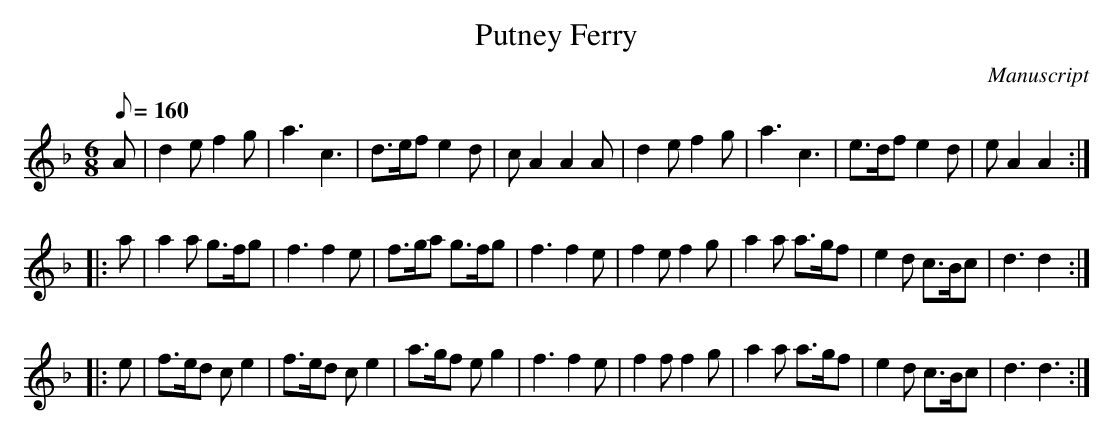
X:1
T: Putney Ferry
M:6/8
L:1/8
Q:160
O:Manuscript
K:F
A|d2 e f2 g|a3 c3|d>ef e2d|c A2 A2 A|d2 e f2 g|a3 c3|e>df e2 d|e A2 A2:|
|: a|a2 a g>fg|f3 f2 e|f>ga g>fg|f3 f2 e|f2 e f2 g|a2 a a>gf|e2 d c>Bc|d3 d2:|
|: e|f>ed c e2|f>ed c e2|a>gf e g2|f3 f2 e|f2 f f2 g|a2 a a>gf|e2 d c>Bc| d3 d3:|
